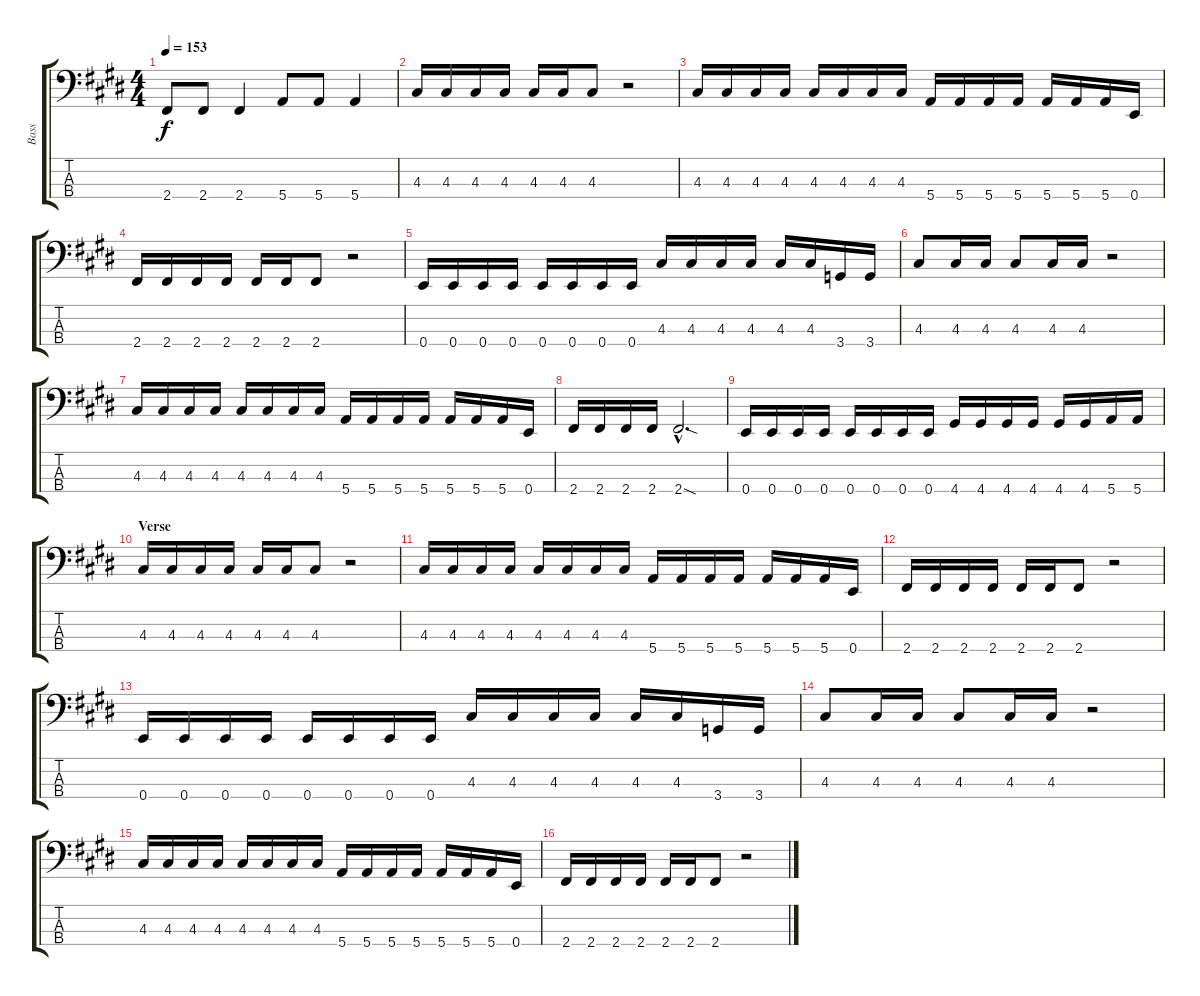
\track ("Bass" "Bass") {instrument electricbassfinger}
\staff {score tabs}
\tuning (G2 D2 A1 E1) {hide}
\ts (4 4)
\tempo 153
\clef f4
\ks e
2.4.8{dy f} 2.4.8 2.4.4 5.4.8 5.4.8 5.4.4 |
4.3.16 4.3.16 4.3.16 4.3.16 4.3.16 4.3.16 4.3.8 r.2 |
4.3.16 4.3.16 4.3.16 4.3.16 4.3.16 4.3.16 4.3.16 4.3.16 5.4.16 5.4.16 5.4.16 5.4.16 5.4.16 5.4.16 5.4.16 0.4.16 |
2.4.16 2.4.16 2.4.16 2.4.16 2.4.16 2.4.16 2.4.8 r.2 |
0.4.16 0.4.16 0.4.16 0.4.16 0.4.16 0.4.16 0.4.16 0.4.16 4.3.16 4.3.16 4.3.16 4.3.16 4.3.16 4.3.16 3.4.16 3.4.16 |
4.3.8 4.3.16 4.3.16 4.3.8 4.3.16 4.3.16 r.2 |
4.3.16 4.3.16 4.3.16 4.3.16 4.3.16 4.3.16 4.3.16 4.3.16 5.4.16 5.4.16 5.4.16 5.4.16 5.4.16 5.4.16 5.4.16 0.4.16 |
2.4.16 2.4.16 2.4.16 2.4.16 2.4{sod hac}.2{d} |
0.4.16 0.4.16 0.4.16 0.4.16 0.4.16 0.4.16 0.4.16 0.4.16 4.4.16 4.4.16 4.4.16 4.4.16 4.4.16 4.4.16 5.4.16 5.4.16 |
\section ("" "Verse")
4.3.16 4.3.16 4.3.16 4.3.16 4.3.16 4.3.16 4.3.8 r.2 |
4.3.16 4.3.16 4.3.16 4.3.16 4.3.16 4.3.16 4.3.16 4.3.16 5.4.16 5.4.16 5.4.16 5.4.16 5.4.16 5.4.16 5.4.16 0.4.16 |
2.4.16 2.4.16 2.4.16 2.4.16 2.4.16 2.4.16 2.4.8 r.2 |
0.4.16 0.4.16 0.4.16 0.4.16 0.4.16 0.4.16 0.4.16 0.4.16 4.3.16 4.3.16 4.3.16 4.3.16 4.3.16 4.3.16 3.4.16 3.4.16 |
4.3.8 4.3.16 4.3.16 4.3.8 4.3.16 4.3.16 r.2 |
4.3.16 4.3.16 4.3.16 4.3.16 4.3.16 4.3.16 4.3.16 4.3.16 5.4.16 5.4.16 5.4.16 5.4.16 5.4.16 5.4.16 5.4.16 0.4.16 |
2.4.16 2.4.16 2.4.16 2.4.16 2.4.16 2.4.16 2.4.8 r.2
